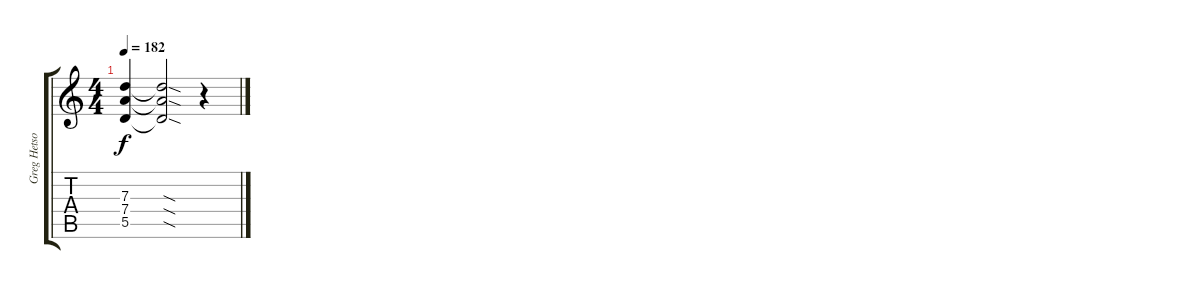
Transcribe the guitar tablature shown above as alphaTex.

\track ("Greg Hetson" "Greg Hetso") {instrument overdrivenguitar}
\staff {score tabs}
\tuning (E4 B3 G3 D3 A2 E2) {hide}
\ts (4 4)
\tempo 182
\clef g2
\ks c
(7.3 7.4 5.5).4{dy f} (7.3{sod t} 7.4{sod t} 5.5{sod t}).2 r.4
